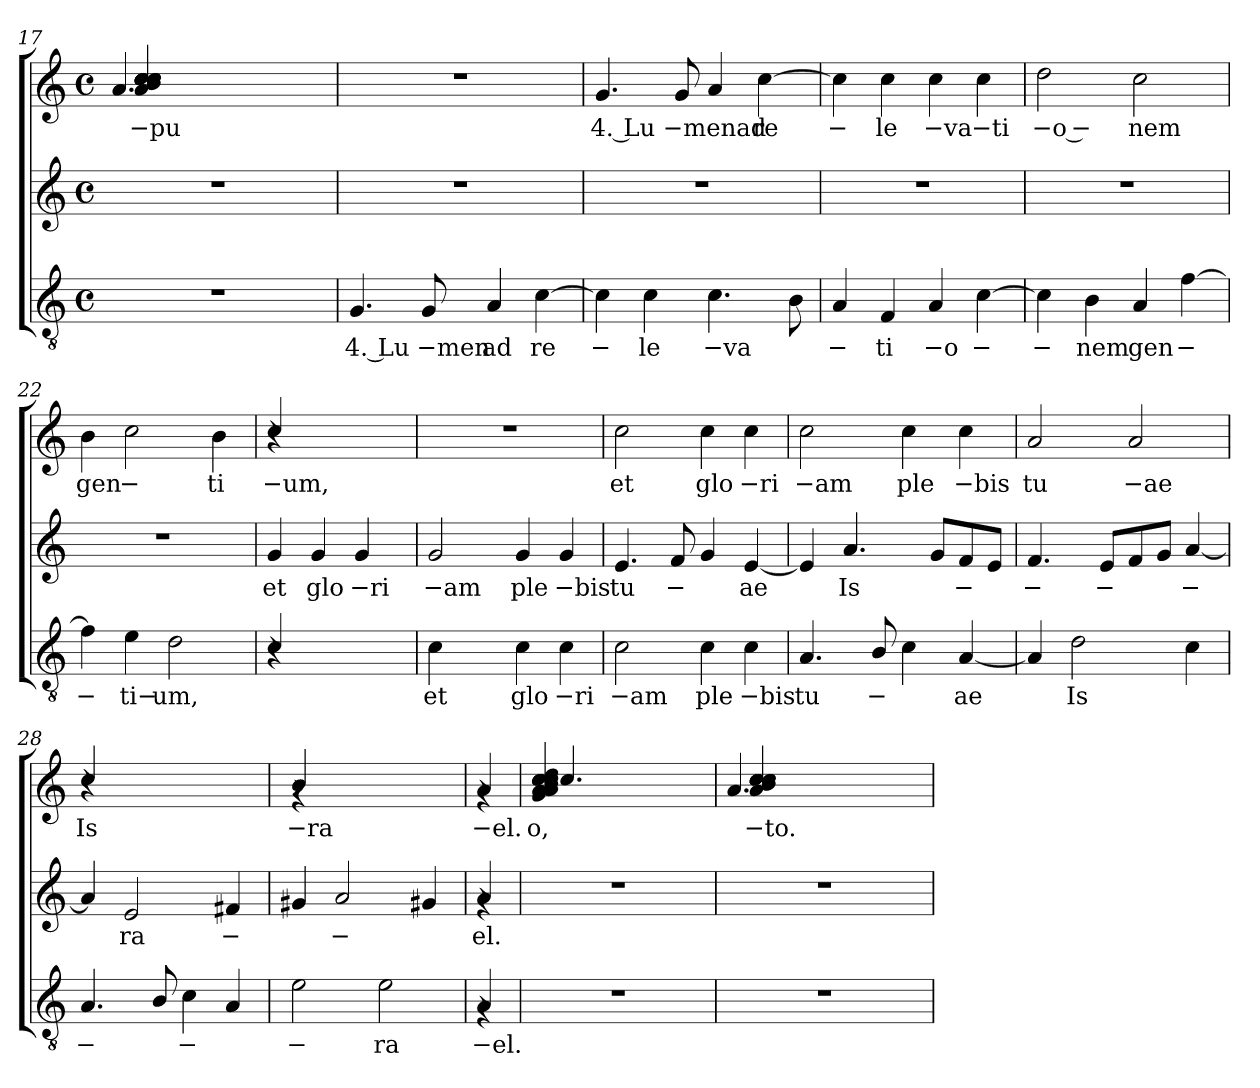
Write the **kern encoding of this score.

**kern	**text	**kern	**text	**kern	**text
*part3	*part3	*part2	*part2	*part1	*part1
*staff3	*staff3	*staff2	*staff2	*staff1	*staff1
*clefGv2	*	*clefG2	*	*clefG2	*
*k[]	*	*k[]	*	*k[]	*
*C:	*	*C:	*	*C:	*
*M4/4	*	*M4/4	*	*M4/4	*
*met(c)	*	*met(c)	*	*met(c)	*
=17	=17	=17	=17	=17	=17
!	!	!	!	!	!LO:LY:b
*	*	*	*	*^	*
1r	.	1r	.	(<4a/ 4b/ 4cc/ 4cc/ 4cc/ 4cc/ 4cc/ 4cc/ 4cc/ 4cc/ 4cc/ 4cc/	4.a/)	−pu
.	.	.	.	2ryy	.	.
.	.	.	.	.	2ryy	.
.	.	.	.	8ryy	.	.
.	.	.	.	8ryy	8ryy	.
!!LO:LB:g=z
=18	=18	=18	=18	=18	=18	=18
!	!LO:LY:b:rj	!	!	!	!	!
*	*	*	*	*v	*v	*
4.G/	4. Lu	1r	.	1r	.
!	!LO:LY:b:rj	!	!	!	!
8G/	−men	.	.	.	.
!	!LO:LY:b	!	!	!	!
4A/	ad	.	.	.	.
!	!LO:LY:b	!	!	!	!
[>4c\	re	.	.	.	.
=19	=19	=19	=19	=19	=19
!	!LO:LY:b	!	!	!	!LO:LY:b:rj
4c\]	−	1r	.	4.g/	4. Lu
!	!LO:LY:b	!	!	!	!
4c\	le	.	.	.	.
!	!	!	!	!	!LO:LY:b:rj
.	.	.	.	8g/	−menad
!	!LO:LY:b:rj	!	!	!	!
4.c\	−va	.	.	4a/	.
!	!	!	!	!	!LO:LY:b
.	.	.	.	[>4cc\	re
8B\	.	.	.	.	.
=20	=20	=20	=20	=20	=20
!	!LO:LY:b	!	!	!	!LO:LY:b
4A/	−	1r	.	4cc\]	−
!	!LO:LY:b	!	!	!	!LO:LY:b
4F/	ti	.	.	4cc\	le
!	!LO:LY:b:rj	!	!	!	!LO:LY:b:rj
4A/	−o	.	.	4cc\	−va
!	!LO:LY:b	!	!	!	!LO:LY:b:rj
[>4c\	−	.	.	4cc\	−ti
=21	=21	=21	=21	=21	=21
!	!LO:LY:b	!	!	!	!LO:LY:b:rj
4c\]	−	1r	.	2dd\	−o −
!	!LO:LY:b	!	!	!	!
4B\	nem	.	.	.	.
!	!LO:LY:b	!	!	!	!LO:LY:b
4A/	gen	.	.	2cc\	nem
!	!LO:LY:b	!	!	!	!
[<4f\	−	.	.	.	.
!!LO:LB:g=z
=22	=22	=22	=22	=22	=22
!	!LO:LY:b	!	!	!	!LO:LY:b
4f\]	−	1r	.	4b\	gen
!	!LO:LY:b	!	!	!	!LO:LY:b
4e\	ti−	.	.	2cc\	−
!	!LO:LY:b	!	!	!	!
2d\	um,	.	.	.	.
!	!	!	!	!	!LO:LY:b
.	.	.	.	4b\	ti
=23	=23	=23	=23	=23	=23
!LO:N:head=solid	!	!	!LO:LY:b	!LO:N:head=solid	!LO:LY:b:rj
*^	*	*	*	*^	*
4c/	4rA	.	4g/	et	4cc/	4ra	−um,
!	!	!	!	!LO:LY:b	!	!	!
2ryy	2ryy	.	4g/	glo	2ryy	2ryy	.
!	!	!	!	!LO:LY:b:rj	!	!	!
.	.	.	4g/	−ri	.	.	.
*v	*v	*	*	*	*v	*v	*
=24	=24	=24	=24	=24	=24
!	!LO:LY:b	!	!LO:LY:b:rj	!	!
4c\	et	2g/	−am	1r	.
4ryy	.	.	.	.	.
!	!LO:LY:b	!	!LO:LY:b	!	!
4c\	glo	4g/	ple	.	.
!	!LO:LY:b:rj	!	!LO:LY:b:rj	!	!
4c\	−ri	4g/	−bis	.	.
=25	=25	=25	=25	=25	=25
!	!LO:LY:b:rj	!	!LO:LY:b	!	!LO:LY:b
2c\	−am	4.e/	tu	2cc\	et
!	!	!	!LO:LY:b	!	!
.	.	8f/	−	.	.
!	!LO:LY:b	!	!	!	!LO:LY:b
4c\	ple	4g/	.	4cc\	glo
!	!LO:LY:b:rj	!	!LO:LY:b	!	!LO:LY:b:rj
4c\	−bis	[<4e/	ae	4cc\	−ri
=26	=26	=26	=26	=26	=26
!	!LO:LY:b	!	!	!	!LO:LY:b:rj
4.A/	tu	4e/]	.	2cc\	−am
!	!	!	!LO:LY:b	!	!
.	.	4.a/	Is	.	.
!	!LO:LY:b	!	!	!	!
8B/	−	.	.	.	.
!	!	!	!	!	!LO:LY:b
4c\	.	.	.	4cc\	ple
.	.	8g/L	.	.	.
!	!LO:LY:b	!	!LO:LY:b	!	!LO:LY:b:rj
[<4A/	ae	8f/	−	4cc\	−bis
.	.	8e/J	.	.	.
!!LO:LB:g=z
=27	=27	=27	=27	=27	=27
!	!	!	!LO:LY:b	!	!LO:LY:b
4A/]	.	4.f/	−	2a/	tu
!	!LO:LY:b	!	!	!	!
2d\	Is	.	.	.	.
!	!	!	!LO:LY:b	!	!
.	.	8e/L	−	.	.
!	!	!	!	!	!LO:LY:b:rj
.	.	8f/	.	2a/	−ae
.	.	8g/J	.	.	.
!	!	!	!LO:LY:b	!	!
4c\	.	[<4a/	−	.	.
=28	=28	=28	=28	=28	=28
!	!LO:LY:b	!	!	!LO:N:head=solid	!LO:LY:b
*	*	*	*	*^	*
4.A/	−	4a/]	.	4cc/	4ra	Is
!	!	!	!LO:LY:b	!	!	!
.	.	2e/	ra	2.ryy	2.ryy	.
8B/	.	.	.	.	.	.
!	!LO:LY:b	!	!	!	!	!
4c\	−	.	.	.	.	.
!	!	!	!LO:LY:b	!	!	!
4A/	.	4f#X/	−	.	.	.
=29	=29	=29	=29	=29	=29	=29
!	!LO:LY:b	!	!	!LO:N:head=solid	!	!LO:LY:b:rj
2e\	−	4g#X/	.	4b/	4rg	−ra
!	!	!	!LO:LY:b	!	!	!
.	.	2a/	−	2.ryy	2.ryy	.
!	!LO:LY:b	!	!	!	!	!
2e\	ra	.	.	.	.	.
.	.	4g#X/	.	.	.	.
=30	=30	=30	=30	=30	=30	=30
!LO:N:head=solid	!LO:LY:b:rj	!LO:N:head=solid	!LO:LY:b	!LO:N:head=solid	!	!LO:LY:b:rj
*^	*	*^	*	*	*	*
4A/	4rF	−el.	4a/	4rf	el.	4a/	4rf	−el.
!!LO:PB:g=z	!!
=31	=31	=31	=31	=31	=31	=31	=31	=31
!	!	!	!	!	!	!	!	!LO:LY:b:rj
!	!	!	!	!	!	!	!	!LO:LY:b
*v	*v	*	*	*	*	*	*	*
*	*	*v	*v	*	*	*	*
1r	.	1r	.	(<4g/ 4a/ 4a/ 4b/ 4cc/ 4cc/ 4cc/ 4cc/ 4cc/ 4dd/	4.cc/	o,
.	.	.	.	2ryy	.	.
.	.	.	.	.	2ryy	.
.	.	.	.	8ryy	.	.
.	.	.	.	8ryy	8ryy	.
=32	=32	=32	=32	=32	=32	=32
!	!	!	!	!	!	!LO:LY:b
1r	.	1r	.	(<4a/ 4b/ 4cc/ 4cc/ 4cc/ 4cc/ 4cc/	4.a/)	−to.
.	.	.	.	2ryy	.	.
.	.	.	.	.	2ryy	.
.	.	.	.	8ryy	.	.
.	.	.	.	8ryy	8ryy	.
*	*	*	*	*v	*v	*
=	=	=	=	=	=
*-	*-	*-	*-	*-	*-
